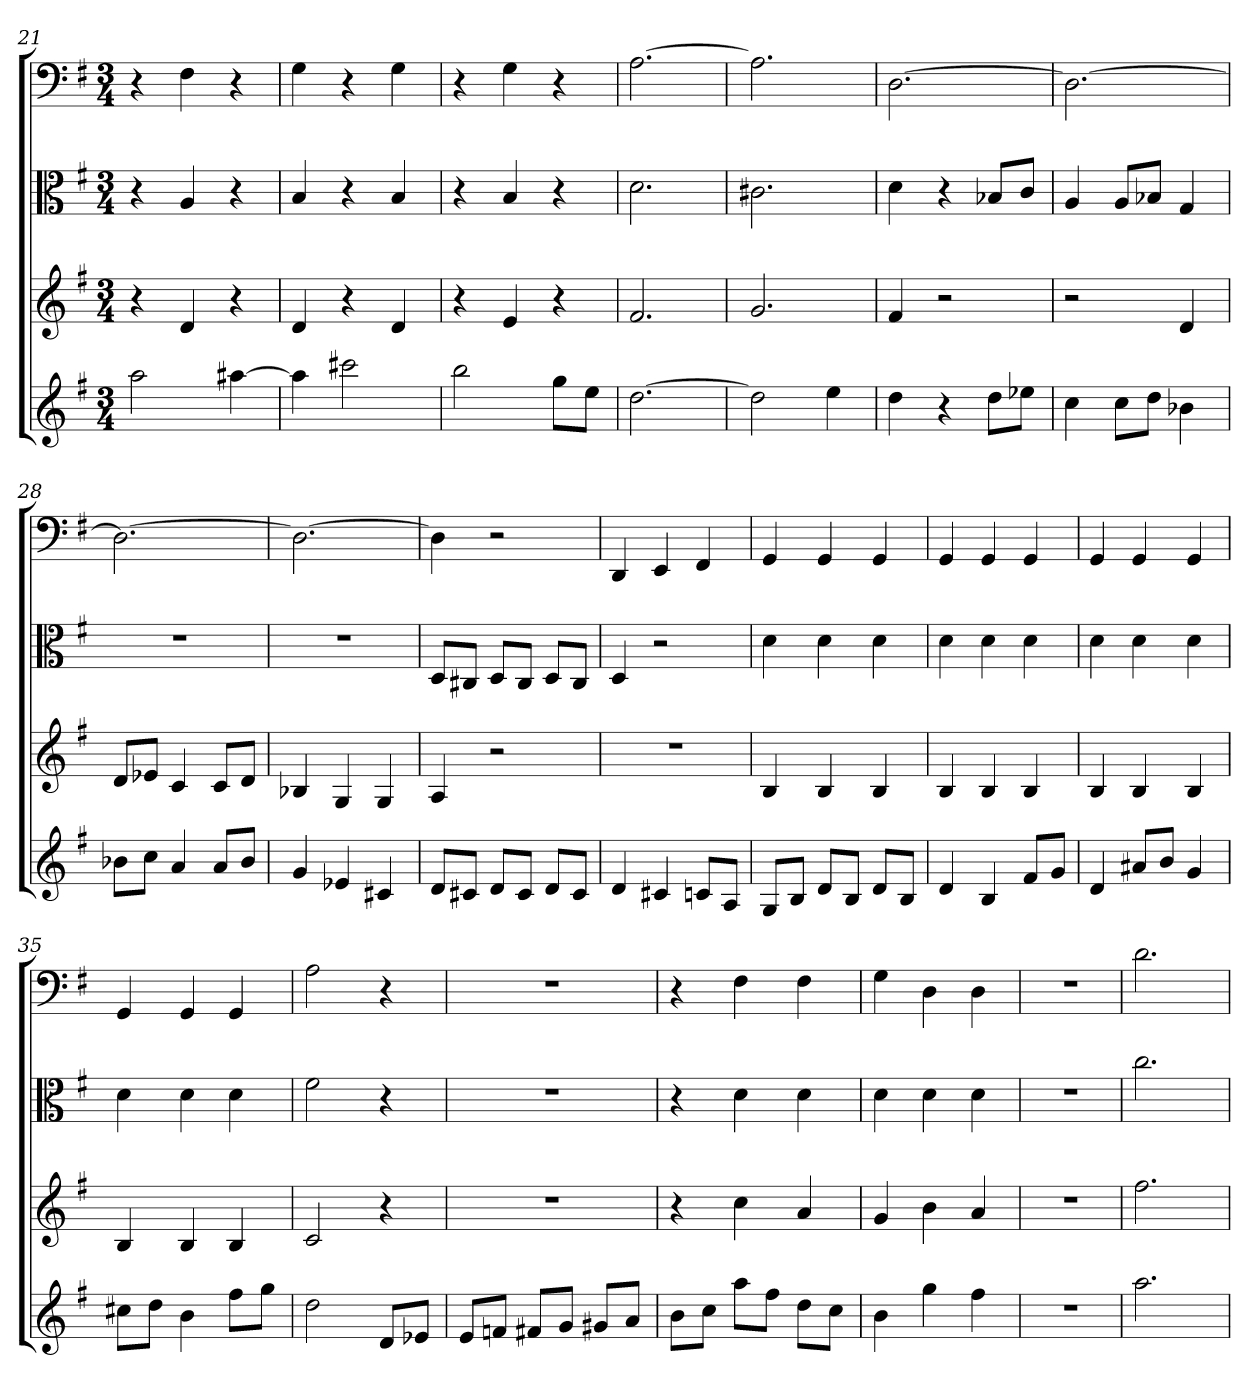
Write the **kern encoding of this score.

**kern	**kern	**kern	**kern
*part4	*part3	*part2	*part1
*staff4	*staff3	*staff2	*staff1
*	*	*clefC3	*clefF4
*k[f#]	*k[f#]	*k[f#]	*k[f#]
*G:	*G:	*G:	*G:
*M3/4	*M3/4	*M3/4	*M3/4
=21	=21	=21	=21
2aa	4r	4r	4r
.	4d	4A	4F#
[4aa#X	4r	4r	4r
=22	=22	=22	=22
4aa#]	4d	4B	4G
2ccc#X	4r	4r	4r
.	4d	4B	4G
=23	=23	=23	=23
2bb	4r	4r	4r
.	4e	4B	4G
8ggL	4r	4r	4r
8eeJ	.	.	.
=24	=24	=24	=24
[2.dd	2.f#	2.d	[2.A
=25	=25	=25	=25
2dd]	2.g	2.c#X	2.A]
4ee	.	.	.
=26	=26	=26	=26
4dd	4f#	4d	[2.D
4r	2r	4r	.
8ddL	.	8B-X/L	.
8ee-XJ	.	8c/J	.
=27	=27	=27	=27
4cc	2r	4A	2.D_
8ccL	.	8A/L	.
8ddJ	.	8B-X/J	.
4b-X	4d	4G	.
=28	=28	=28	=28
8b-XL	8dL	2.r	2.D_
8ccJ	8e-XJ	.	.
4a	4c	.	.
8aL	8cL	.	.
8b-J	8dJ	.	.
=29	=29	=29	=29
4g	4B-X	2.r	2.D_
4e-X	4G	.	.
4c#X	4G	.	.
=30	=30	=30	=30
8dL	4A	8D/L	4D]
8c#XJ	.	8C#X/J	.
8dL	2r	8D/L	2r
8c#J	.	8C#/J	.
8dL	.	8D/L	.
8c#J	.	8C#/J	.
=31	=31	=31	=31
4d	2.r	4D	4DD
4c#X	.	2r	4EE
8cnL	.	.	4FF#
8AJ	.	.	.
=32	=32	=32	=32
8GL	4B	4d	4GG
8BJ	.	.	.
8dL	4B	4d	4GG
8BJ	.	.	.
8dL	4B	4d	4GG
8BJ	.	.	.
=33	=33	=33	=33
4d	4B	4d	4GG
4B	4B	4d	4GG
8f#L	4B	4d	4GG
8gJ	.	.	.
=34	=34	=34	=34
4d	4B	4d	4GG
8a#XL	4B	4d	4GG
8bJ	.	.	.
4g	4B	4d	4GG
=35	=35	=35	=35
8cc#XL	4B	4d	4GG
8ddJ	.	.	.
4b	4B	4d	4GG
8ff#L	4B	4d	4GG
8ggJ	.	.	.
=36	=36	=36	=36
2dd	2c	2f#	2A
8dL	4r	4r	4r
8e-XJ	.	.	.
=37	=37	=37	=37
8eL	2.r	2.r	2.r
8fnJ	.	.	.
8f#XL	.	.	.
8gJ	.	.	.
8g#XL	.	.	.
8aJ	.	.	.
=38	=38	=38	=38
8bL	4r	4r	4r
8ccJ	.	.	.
8aaL	4cc	4d	4F#
8ff#J	.	.	.
8ddL	4a	4d	4F#
8ccJ	.	.	.
=39	=39	=39	=39
4b	4g	4d	4G
4gg	4b	4d	4D
4ff#	4a	4d	4D
=40	=40	=40	=40
2.r	2.r	2.r	2.r
=41	=41	=41	=41
2.aa	2.ff#	2.cc	2.d
=	=	=	=
*-	*-	*-	*-
